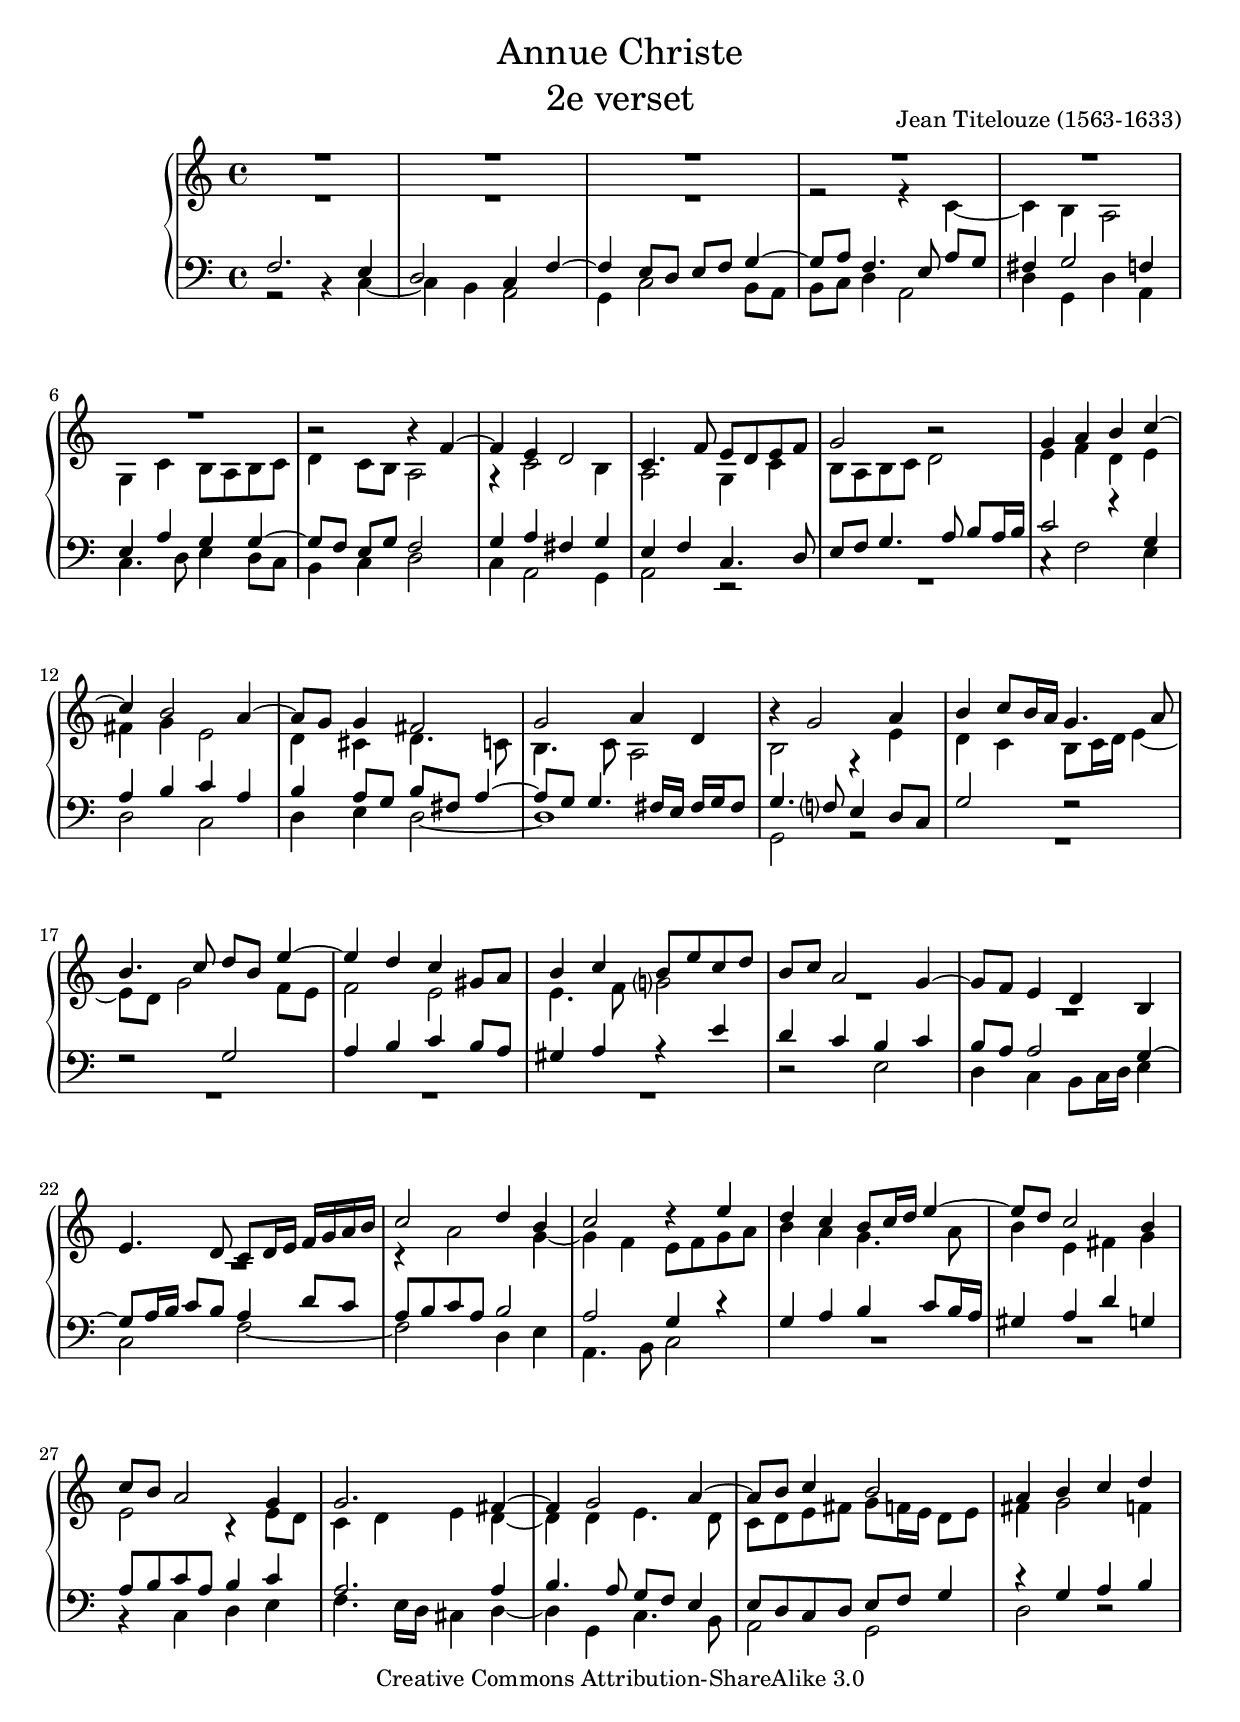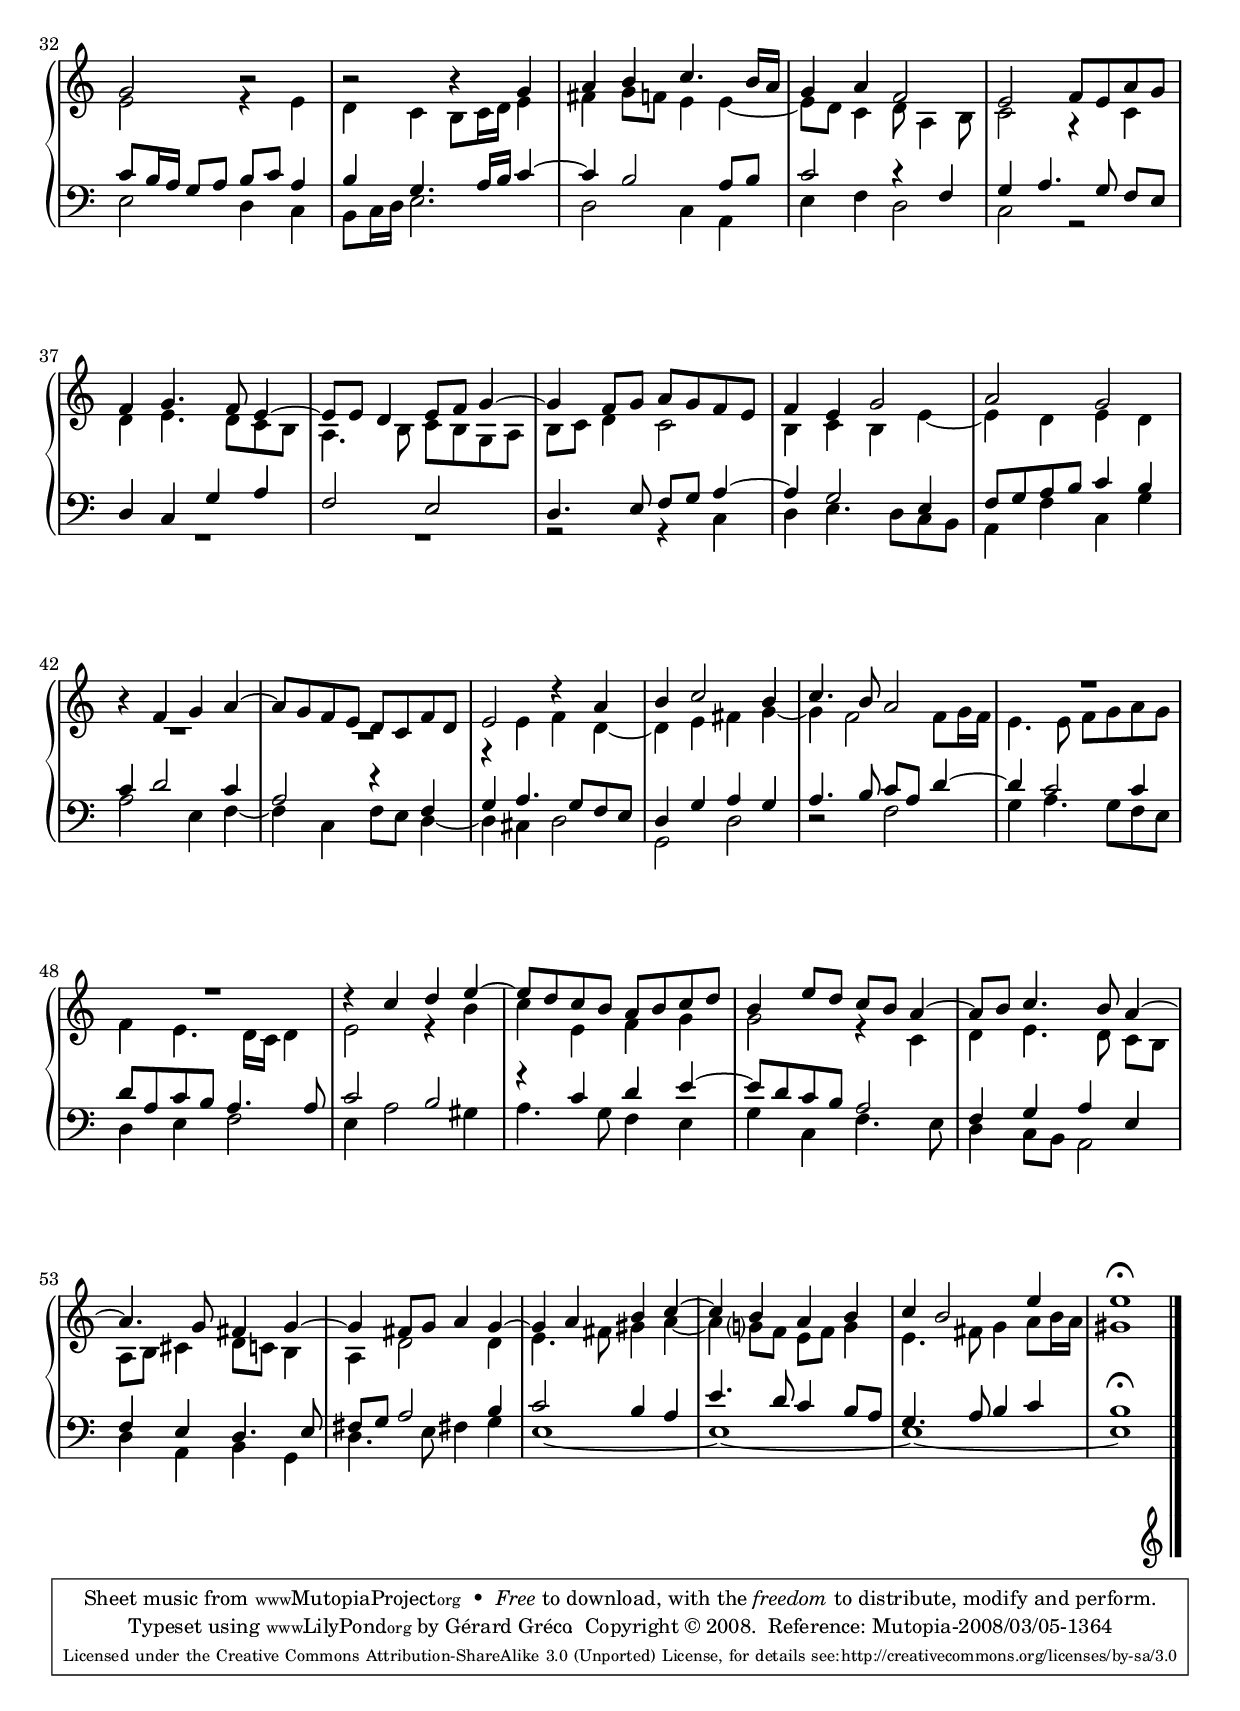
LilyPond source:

%% -*- mode: LilyPond-mode ; coding: utf-8 -*-
%% VERSION 0 - Création.
\version "2.10.33"
\include "italiano.ly" 

\header{
  title = \markup {\center-align { \medium " Annue Christe "  \medium "2e verset" }}
  subtitle = ""
  piece = "" 
  instrument = ""
  composer = "Jean Titelouze (1563-1633)"
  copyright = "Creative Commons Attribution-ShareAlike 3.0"
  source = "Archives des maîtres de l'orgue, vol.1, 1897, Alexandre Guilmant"
  opus = ""
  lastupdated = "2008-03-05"
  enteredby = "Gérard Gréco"
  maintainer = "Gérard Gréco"
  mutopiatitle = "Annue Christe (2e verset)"
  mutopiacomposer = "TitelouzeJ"
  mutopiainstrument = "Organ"
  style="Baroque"
  %% footer = "Mutopia-2008/??/??"
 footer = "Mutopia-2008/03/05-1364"
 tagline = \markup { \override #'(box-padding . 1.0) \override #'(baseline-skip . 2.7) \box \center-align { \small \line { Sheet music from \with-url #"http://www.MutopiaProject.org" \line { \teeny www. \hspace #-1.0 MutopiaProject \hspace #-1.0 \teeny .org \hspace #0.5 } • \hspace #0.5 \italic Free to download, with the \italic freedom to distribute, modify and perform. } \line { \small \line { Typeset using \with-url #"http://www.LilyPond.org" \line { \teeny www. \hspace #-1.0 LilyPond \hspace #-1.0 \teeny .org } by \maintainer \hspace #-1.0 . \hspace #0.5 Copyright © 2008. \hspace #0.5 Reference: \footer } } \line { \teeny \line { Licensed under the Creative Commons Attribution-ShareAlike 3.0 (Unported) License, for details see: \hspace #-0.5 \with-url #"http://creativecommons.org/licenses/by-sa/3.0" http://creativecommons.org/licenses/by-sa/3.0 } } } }
}

				% macros von Urs Metzger
adjustSlash = { \once \override TextScript #'extra-offset = #'( -2 . 5 ) }
halsdown = { \stemDown \tieDown \slurDown }
halsneutral = { \stemNeutral \tieNeutral \slurNeutral }
halsup = { \stemUp \tieUp \slurUp}
hideBrackets = { \override TupletBracket #'bracket-visibility = ##f }
hideTripletNumber = { \set tupletNumberFormatFunction = #'() }
mmrestdown = { \once \override MultiMeasureRest #'staff-position = #-2 }
mmrestdownn = { \once \override MultiMeasureRest #'staff-position = #-4 }
mmrestup = { \once \override MultiMeasureRest #'staff-position = #4 }
mmrestupp = { \once \override MultiMeasureRest #'staff-position = #6 }
mmrestuppp = { \once \override MultiMeasureRest #'staff-position = #8 }
mmrestupppp = { \once \override MultiMeasureRest #'staff-position = #10 }
noflag = { \once \override Stem #'flag-style = #'no-flag }
restdownnn = { \once \override MultiMeasureRest #'extra-offset = #'( 0.0 . -3.0 ) }
restright = { \once \override Rest #'extra-offset = #'( 4.0 . 0.0 ) }
scriptdown = { \once \override Script #'extra-offset = #'(0 . -1.3) }
scriptdownn = { \once \override Script #'extra-offset = #'(0 . -2.3) }
scriptdownnn = { \once \override Script #'extra-offset = #'(0 . -3.3) }
scriptup = { \once \override Script #'extra-offset = #'(0 . 1.3) }
showBrackets = { \override TupletBracket #'bracket-visibility = ##t }
staffdown = { \change Staff = "basse" \halsup }
staffup = { \change Staff = "dessus" \halsdown }
std = { \change Staff = "basse" }
stu = { \change Staff = "dessus" }

				% macros von Roland Goretzki.
#(use-modules (ice-9 optargs))
#(define*-public (mus:make-context context element #:key id (operations '()))
  "Base function for building ContextSpeccedMusic objects."
  (apply make-music (append (list 'ContextSpeccedMusic
			     'property-operations operations
			     'context-type context
			     'element element)
		     (if id (list 'context-id id) '()))))
#(define*-public (mus:override context layout property val #:optional once)
  (mus:make-context context (make-music 'OverrideProperty
			     'once once
			     'grob-property property
			     'grob-value val
			     'symbol layout)))
#(define* (silun dx dy #:optional once)
  (ly:export (mus:override 'Bottom 'Rest 'extra-offset (cons dx dy) once)))

#(define* (silaa dx #:optional once)
  (ly:export (mus:override 'Bottom 'MultiMeasureRest 'staff-position dx once)))


\paper {
  print-page-number = ##f
  %%$%%system-count = 3
  between-system-padding = 4\mm
  between-system-space = 20\mm
  indent = 2\cm
  head-separation = 0\mm
  %%$foot-separation = 4\mm
  page-top-space = 10\mm
  %%$bottom-margin = 6\mm
  top-margin = 10\mm
  foot-separation = -8\mm
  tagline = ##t
  ragged-bottom = ##f
  ragged-last-bottom = ##f
}

%%$#(set-default-paper-size "letter" 'portrait)
%%$#(set-global-staff-size 19)

global = {
  \key do \major
  \time 4/4
}

soprano =  \relative do' {
  %%  1 : 
  R1
  R1
  R1
  R1
  %%  5 : 
  R1
  R1
  #(silun 0 -2 #t) r2 #(silun 0 -2 #t) r4 fa4 ~
  fa4 mi4 re2 
  do4. fa8 mi8 re8 mi8 fa8 
  %% 10 : 
  sol2 #(silun 0 -2 #t) r2 
  sol4 la4 si4 do4 ~
  do4 si2 la4 ~
  la8 sol8 sol4 fad2 
  sol2 la4 re,4 
  %% 15 : 
  #(silun 0 -2 #t) r4 sol2 la4 
  si4 do8 si16 la16 sol4. la8 
  si4. do8 re8 si8 mi4 ~
  mi4 re4 do4 sold8 la8 
  si4 do4 si8 mi8 do8 re8 
  %% 20 : 
  si8 do8 la2 sol4 ~
  sol8 fa8 mi4 re4 si4 
  mi4. re8 do8 re16 mi16 fa16 sol16 la16 si16 
  do2 re4 si4 
  do2 #(silun 0 -1 #t) r4 mi4 
  %% 25 : 
  re4 do4 si8 do16 re16 mi4 ~
  mi8 re8 do2 si4 
  do8 si8 la2 sol4 
  sol2. fad4 ~
  fad4 sol2 la4 ~
  %% 30 : 
  la8 si8 do4 si2 
  la4 si4 do4 re4 
  sol,2 #(silun 0 -2 #t) r2 
  #(silun 0 -2 #t) r2 #(silun 0 -2 #t) r4 sol4 
  la4 si4 do4. si16 la16 
  %% 35 : 
  sol4 la4 fa2 
  mi2 fa8 mi8 la8 sol8 
  fa4 sol4. fa8 mi4 ~
  mi8 mi8 re4 mi8 fa8 sol4 ~
  sol4 fa8 sol8 la8 sol8 fa8 mi8 
  %% 40 : 
  fa4 mi4 sol2 
  la2 sol2 
  #(silun 0 -2 #t) r4 fa4 sol4 la4 ~
  la8 sol8 fa8 mi8 re8 do8 fa8 re8 
  mi2 #(silun 0 -1 #t) r4 la4 
  %% 45 : 
  si4 do2 si4 
  do4. si8 la2 
  R1 
  R1 
  #(silun 0 -1 #t) r4 do4 re4 mi4 ~
  %% 50 : 
  mi8 re8 do8 si8 la8 si8 do8 re8 
  si4 mi8 re8 do8 si8 la4 ~
  la8 si8 do4. si8 la4 ~
  la4. sol8 fad4 sol4 ~
  sol4 fad8 sol8 la4 sol4 ~
  %% 55 : 
  sol4 la4 si4 do4 ~
  do4 si4 la4 si4 
  do4 si2 mi4 
  \once \override Script #'extra-offset = #'(0 . 1.3) mi1^\fermata
}

alto = \relative do' {
  %%  1 :
  R1
  R1
  R1
  r2 r4 do4 ~
  %%  5 :
  do4 si4 la2 
  sol4 do4 si8 la8 si8 do8 
  re4 do8 si8 la2 
  r4 do2 si4 
  la2 sol4 do4 
  %% 10 :
  si8 la8 si8 do8 re2 
  mi4 fa4 re4 mi4 
  fad4 sol4 mi2 
  re4 dod4 re4. do8 
  si4. do8 la2 
  %% 15 : 
  si2 #(silun 0 -1 #t) r4 mi4 
  re4 do4 si8 do16 re16 mi4 ~
  mi8 re8 sol2 fa8 mi8
  fa2 mi2 
  mi4. fa8 sol?2 
  %% 20 : 
  R1 
  #(silaa -9 #t) R1 
  #(silaa -9 #t) R1 
  r4 la2 sol4 ~
  sol4 fa4 mi8 fa8 sol8 la8 
  %% 25 : 
  si4 la4 sol4. la8 
  si4 mi,4 fad4 sol4 
  mi2 r4 mi8 re8 
  do4 re4 mi4 re4 ~
  re4 re4 mi4. re8 
  %% 30 : 
  do8 re8 mi8 fad8 sol8 fa16 mi16 re8 mi8 
  fad4 sol2 fa4 
  mi2 r4 mi4 
  re4 do4 si8 do16 re16 mi4 
  fad4 sol8 fa8 mi4 mi4 ~
  %% 35 : 
  mi8 re8 do4 re8 la4 si8 
  do2 r4 do4 
  re4 mi4. re8 do8 si8 
  la4. si8 do8 si8 sol8 la8 
  si8 do8 re4 do2 
  %% 40 : 
  si4 do4 si4 mi4 ~
  mi4 re4 mi4 re4 
  #(silaa -7 #t) R1 
  #(silaa -8 #t) R1 
  r4 mi4 fa4 re4 ~
  %% 45 : 
  re4 mi4 fad4 sol4 ~
  sol4 fa2 fa8 sol16 fa16 
  mi4. mi8 fa8 sol8 la8 sol8 
  fa4 mi4. re16 do16 re4 
  mi2 r4 si'4 
  %% 50 : 
  do4 mi,4 fa4 sol4 
  sol2 #(silun 0 +1 #t) r4 do,4 
  re4 mi4. re8 do8 [ si8 ]
  la8 si8 dod4 re8 do8 si4 
  la4 re2 re4 
  %% 55 : 
  mi4. fad8 sold4 la4 ~
  la4 sol?8 fa8 mi8 fa8 sol4 
  mi4. fad8 sol4 la8 si16 la16 
  sold1 
}

tenor = \relative do {
  %%  1 :
  fa2. mi4
  re2 do4 fa4 ~
  fa4 mi8 re8 mi8 fa8 sol4 ~
  sol8 la8 fa4. mi8 la8 [ sol8 ] 
  %%  5 : 
  fad4 sol2 fa4 
  mi4 la4 sol4 sol4 ~
  sol8 [ fa8 ] mi8 sol8 fa2 
  sol4 la4 fad4 sol4 
  mi4 fa4 do4. re8 
  %% 10 : 
  mi8 fa8 sol4. la8 si8 [ la16 si16 ]
  do2 #(silun 0 +1.2 #t) r4 sol4 
  la4 si4 do4 la4 
  si4 la8 sol8 si8 fad8 la4 ~
  la8 sol8 sol4. fad16 mi16 fad16 sol16 fad8 
  %% 15 : 
  sol4. fa?8 mi4 re8 do8 
  sol'2  #(silun 0 -1 #t) r2 
  #(silun 0 -1 #t) r2 sol2 
  la4 si4 do4 si8 la8
  sold4 la4 r4 mi'4 
  %% 20 : 
  re4 do4 si4 do4 
  si8 la8 la2 sol4 ~
  sol8 la16 si16 do8 si8 la4 re8 do8 
  la8 si8 do8 la8 si2 
  la2 sol4 r4 
  %% 25 : 
  sol4 la4 si4 do8 si16 la16 
  sold4 la4 re4 sol,!4 
  la8 si8 do8 la8 si4 do4 
  la2. la4 
  si4. la8 sol8 fa8 mi4 
  %% 30 : 
  mi8 re8 do8 re8 mi8 fa8 sol4 
  r4 sol4 la4 si4 
  do8 si16 la16 sol8 la8 si8 do8 la4 
  si4 sol4. la16 si16 do4 ~
  do4 si2 la8 si8 
  %% 35 : 
  do2 r4 fa,4 
  sol4 la4. sol8 fa8 [ mi8 ] 
  re4 do4 sol'4 la4 
  fa2 mi2 
  re4. mi8 fa8 sol8 la4 ~
  %% 40 : 
  la4 sol2 mi4 
  fa8 sol8 la8 si8 do4 si4 
  do4 re2 do4 
  la2 r4 fa4 
  sol4 la4. sol8 fa8 mi8 
  %% 45 : 
  re4 sol4 la4 sol4 
  la4. si8 do8 la8 re4 ~
  re4 do2 do4 
  re8 la8 do8 si8 la4. la8 
  do2 si2 
  %% 50 : 
  r4 do4 re4 mi4 ~
  mi8 re8 do8 si8 la2 
  fa4 sol4 la4 mi4 
  fa4 mi4 re4. mi8 
  fad8 sol8 la2 si4 
  %% 55 : 
  do2 si4 la4 
  mi'4. re8 do4 si8 la8 
  sol4. la8 si4 do4 
  \once \override Script #'extra-offset = #'(0 . 1.3) si1^\fermata
}

basse = \relative do {
  %%  1 : 
  r2  #(silun 0 +1 #t) r4 do4 ~
  do4 si4 la2 
  sol4 do2 si8 la8 
  si8 do8 re4 la2 
  %%  5 : 
  re4 sol,4 re'4 la4 
  do4. re8 mi4 re8 do8 
  si4 do4 re2 
  do4 la2 sol4 
  la2 r2 
  %% 10 : 
  R1 
  #(silun 0 +1.5 #t) r4 fa'2 mi4 
  re2 do2 
  re4 mi4 re2 ~
  re1 
  %% 15 : 
  sol,2 r2 
  R1 
  R1 
  R1 
  R1 
  %% 20 : 
  #(silun 0 +2 #t) r2 mi'2 
  re4 do4 si8 do16 re16 mi4 
  do2 fa2 ~
  fa2 re4 mi4 
  la,4. si8 do2 
  %% 25 : 
  #(silaa -2 #t) R1 
  #(silaa -2 #t) R1 
  #(silun 0 +1 #t) r4 do4 re4 mi4 
  fa4. mi16 re16 dod4 re4 ~
  re4 sol,4 do4. si8 
  %% 30 : 
  la2 sol2 
  re'2 #(silun 0 +2 #t) r2
  mi2 re4 do4 
  si8 do16 re16 mi2. 
  re2 do4 la4 
  %% 35 : 
  mi'4 fa4 re2 
  do2 r2 
  R1 
  R1 
  r2 r4 do4 
  %% 40 : 
  re4 mi4. re8 do8 si8 
  la4 fa'4 do4 sol'4 
  la2 mi4 fa4 ~
  fa4 do4 fa8 mi8 re4 ~
  re4 dod4 re2 
  %% 45 : 
  sol,2 re'2 
  #(silun 0 +2 #t) r2 fa2 
  sol4 la4. sol8 fa8 mi8 
  re4 mi4 fa2 
  mi4 la2 sold4 
  %% 50 : 
  la4. sol8 fa4 mi4 
  sol4 do,4 fa4. mi8 
  re4 do8 si8 la2 
  re4 la4 si4 sol4 
  re'4. mi8 fad!4 sol4 
  %% 55 : 
  mi1 ~
  mi1 ~
  mi1 ~
  mi1
}
sopranomidi =  \relative do' {
  %%  1 : 
  R1
  R1
  R1
  R1
  %%  5 : 
  R1
  R1
  #(silun 0 -2 #t) r2 #(silun 0 -2 #t) r4 fa4 ~
  fa4 mi4 re2 
  do4. fa8 mi8 re8 mi8 fa8 
  %% 10 : 
  sol2 #(silun 0 -2 #t) r2 
  sol4 la4 si4 do4 ~
  do4 si2 la4 ~
  %> la8 sol8 sol4 fad2
  la8 sol16 r16 sol4 fad2  
  sol2 la4 re,4 
  %% 15 : 
  #(silun 0 -2 #t) r4 sol2 la4 
  si4 do8 si16 la16 sol4. la8 
  si4. do8 re8 si8 mi4 ~
  mi4 re4 do4 sold8 la8 
  si4 do4 si8 mi8 do8 re8 
  %% 20 : 
  si8 do8 la2 sol4 ~
  sol8 fa8 mi4 re4 si4 
  mi4. re8 do8 re16 mi16 fa16 sol16 la16 si16 
  do2 re4 si4 
  do2 #(silun 0 -1 #t) r4 mi4 
  %% 25 : 
  re4 do4 si8 do16 re16 mi4 ~
  mi8 re8 do2 si4 
  do8 si8 la2 sol4 
  sol2. fad4 ~
  fad4 sol2 la4 ~
  %% 30 : 
  la8 si8 do4 si2 
  la4 si4 do4 re4 
  sol,2 #(silun 0 -2 #t) r2 
  #(silun 0 -2 #t) r2 #(silun 0 -2 #t) r4 sol4 
  la4 si4 do4. si16 la16 
  %% 35 : 
  sol4 la4 fa2 
  mi2 fa8 mi8 la8 sol8 
  fa4 sol4. fa8 mi4 ~
  %> mi8 mi8 re4 mi8 fa8 sol4 ~
  mi16 r16 mi8 re4 mi8 fa8 sol4 ~
  sol4 fa8 sol8 la8 sol8 fa8 mi8 
  %% 40 : 
  fa4 mi4 sol2 
  la2 sol2 
  #(silun 0 -2 #t) r4 fa4 sol4 la4 ~
  la8 sol8 fa8 mi8 re8 do8 fa8 re8 
  mi2 #(silun 0 -1 #t) r4 la4 
  %% 45 : 
  si4 do2 si4 
  do4. si8 la2 
  R1 
  R1 
  #(silun 0 -1 #t) r4 do4 re4 mi4 ~
  %% 50 : 
  mi8 re8 do8 si8 la8 si8 do8 re8 
  si4 mi8 re8 do8 si8 la4 ~
  la8 si8 do4. si8 la4 ~
  la4. sol8 fad4 sol4 ~
  sol4 fad8 sol8 la4 sol4 ~
  %% 55 : 
  sol4 la4 si4 do4 ~
  do4 si4 la4 si4 
  %> do4 si2 mi4 
  do4 si2 mi8 ~ mi16 r16 
  \once \override Script #'extra-offset = #'(0 . 1.3) mi1^\fermata
}

altomidi = \relative do' {
  %%  1 :
  R1
  R1
  R1
  r2 r4 do4 ~
  %%  5 :
  do4 si4 la2 
  sol4 do4 si8 la8 si8 do8 
  re4 do8 si8 la2 
  r4 do2 si4 
  la2 sol4 do4 
  %% 10 :
  si8 la8 si8 do8 re2 
  mi4 fa4 re4 mi4 
  fad4 sol4 mi2 
  re4 dod4 re4. do8 
  si4. do8 la2 
  %% 15 : 
  si2 #(silun 0 -1 #t) r4 mi4 
  re4 do4 si8 do16 re16 mi4 ~
  mi8 re8 sol2 fa8 mi8
  fa2 mi2 
  mi4. fa8 sol?2 
  %% 20 : 
  R1 
  #(silaa -9 #t) R1 
  #(silaa -9 #t) R1 
  r4 la2 sol4 ~
  sol4 fa4 mi8 fa8 sol8 la8 
  %% 25 : 
  si4 la4 sol4. la8 
  si4 mi,4 fad4 sol4 
  mi2 r4 mi8 re8 
  do4 re4 mi4 re4 ~
  %> re4 re4 mi4. re8 
  re8 ~ re16 r16 re4 mi4. re8 
  %% 30 : 
  do8 re8 mi8 fad8 sol8 fa16 mi16 re8 mi8 
  fad4 sol2 fa4 
  mi2 r4 mi4 
  re4 do4 si8 do16 re16 mi4 
  %> fad4 sol8 fa8 mi4 mi4 ~
  fad4 sol8 fa8 mi8 ~ mi16 r16 mi4 ~
  %% 35 : 
  mi8 re8 do4 re8 la4 si8 
  do2 r4 do4 
  re4 mi4. re8 do8 si8 
  la4. si8 do8 si8 sol8 la8 
  si8 do8 re4 do2 
  %% 40 : 
  si4 do4 si4 mi4 ~
  mi4 re4 mi4 re4 
  #(silaa -7 #t) R1 
  #(silaa -8 #t) R1 
  r4 mi4 fa4 re4 ~
  %% 45 : 
  re4 mi4 fad4 sol4 ~
  sol4 fa2 fa8 sol16 fa16 
  %> mi4. mi8 fa8 sol8 la8 sol8 
  mi4 r8 mi8 fa8 sol8 la8 sol8 
  fa4 mi4. re16 do16 re4 
  mi2 r4 si'4 
  %% 50 : 
  do4 mi,4 fa4 sol4 
  sol2 #(silun 0 +1 #t) r4 do,4 
  re4 mi4. re8 do8 [ si8 ]
  la8 si8 dod4 re8 do8 si4 
  %> la4 re2 re4 
  la4 re4. r8 re4 
  %% 55 : 
  mi4. fad8 sold4 la4 ~
  la4 sol?8 fa8 mi8 fa8 sol4 
  mi4. fad8 sol4 la8 si16 la16 
  sold1 
}

\score { 
  <<
    \new Staff {
      \set Staff.midiInstrument = "pan flute"
      \sopranomidi
    }
    \new Staff {
      \set Staff.midiInstrument = "recorder"
      \transpose do do' 
      \sopranomidi
    }
    \new Staff {
      \set Staff.midiInstrument = "pan flute"
      \altomidi
    }
    \new Staff {
      \set Staff.midiInstrument = "recorder"
      \transpose do do' 
      \altomidi
    }
    \new Staff {
      \set Staff.midiInstrument = "pan flute"
      \tenor
    }
    \new Staff {
      \set Staff.midiInstrument = "recorder"
      \transpose do do' 
      \tenor
    }
    \new Staff {
      \set Staff.midiInstrument = "pan flute"
      \basse
    }
    \new Staff {
      \set Staff.midiInstrument = "pan flute"
      \transpose do do, 
      \basse
    }
%%$    \new Staff { % tempo staff
%%$      \tempo 4 = 72 s1* 54
%%$      \tempo 4 = 47 s1 
%%$      \tempo 4 = 45 s1 
%%$      \tempo 4 = 35 s1 
%%$      \tempo 4 = 30 s1
%%$    }

  >>
  \midi {
    \context {
      \Score
      tempoWholesPerMinute = #(ly:make-moment 112 4)
    }
  }
}  


\score {
  {
    \context PianoStaff <<
      \override PianoStaff.VerticalAlignment #'forced-distance = #14
      \context Staff = "dessus" <<
        \global
        \clef violin 
	\context Voice = "soprano" {\voiceOne \soprano}
	\context Voice = "alto" {\voiceTwo \alto}
      >>
      \context Staff = "basse" <<
        \global    
        \clef bass
	\context Voice = "tenor" {\voiceOne \tenor} 
	\context Voice = "basse" {\voiceTwo \basse}
      >>
    >>
    \bar "|."
  }
  \layout { }
  
}


